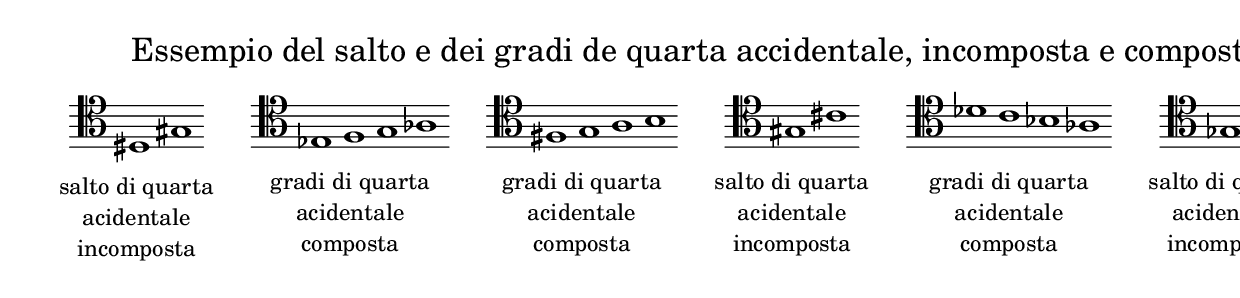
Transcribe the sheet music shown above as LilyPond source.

\version "2.22.2"

% Auto generated file

\header {
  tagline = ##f
}

dot = {
   \once \override Script.add-stem-support = ##f
   \once \override Script.toward-stem-shift = 0
   \once \override Script.skyline-horizontal-padding = 0
   \once \override Script.direction = 1
   \once \override Script.font-size = 1
}

\markup {
  \center-column {
    \line {
      \center-align
      \fontsize#3 { \concat { \normal-text "Essempio del salto e dei gradi de quarta accidentale, incomposta e composta"} }
    }
    \null
    \line {
      \center-column {

        \line {
          \score {
            <<
              \new Staff \with { instrumentName = ""} {
                \override Staff.TimeSignature.stencil = ##f
                \override Staff.NoteHead.style = #'baroque
                \accidentalStyle Score.forget
                \cadenzaOn
                \clef "tenor"
                \key c #`((0 . ,NATURAL) (1 . ,NATURAL) (2 . ,NATURAL)
                          (3 . ,NATURAL) (4 . ,NATURAL) (5 . ,NATURAL)
                          (6 . ,NATURAL))  dis1  gis1 
                \cadenzaOff
              }
            >>
            \layout {
              \context {
                \Score
                \override SpacingSpanner.common-shortest-duration = #(ly:make-moment 1)
              }
            }
          }
        }
        \null
        \line {
          \left-align {  \normal-text "salto di quarta" }
        }
        \line {
          \left-align {  \normal-text "acidentale" }
        }
        \line {
          \left-align {  \normal-text "incomposta" }
        }

      }
      \hspace #3 
      \center-column {

        \line {
          \score {
            <<
              \new Staff \with { instrumentName = ""} {
                \override Staff.TimeSignature.stencil = ##f
                \override Staff.NoteHead.style = #'baroque
                \accidentalStyle Score.forget
                \cadenzaOn
                \clef "tenor"
                \key c #`((0 . ,NATURAL) (1 . ,NATURAL) (2 . ,NATURAL)
                          (3 . ,NATURAL) (4 . ,NATURAL) (5 . ,NATURAL)
                          (6 . ,NATURAL))  es1  f1  g1  as1 
                \cadenzaOff
              }
            >>
            \layout {
              \context {
                \Score
                \override SpacingSpanner.common-shortest-duration = #(ly:make-moment 1)
              }
            }
          }
        }
        \null
        \line {
          \left-align {  \normal-text "gradi di quarta" }
        }
        \line {
          \left-align {  \normal-text "acidentale" }
        }
        \line {
          \left-align {  \normal-text "composta" }
        }

      }
      \hspace #3 
      \center-column {

        \line {
          \score {
            <<
              \new Staff \with { instrumentName = ""} {
                \override Staff.TimeSignature.stencil = ##f
                \override Staff.NoteHead.style = #'baroque
                \accidentalStyle Score.forget
                \cadenzaOn
                \clef "tenor"
                \key c #`((0 . ,NATURAL) (1 . ,NATURAL) (2 . ,NATURAL)
                          (3 . ,NATURAL) (4 . ,NATURAL) (5 . ,NATURAL)
                          (6 . ,NATURAL))  fis1  g1  a1  b1 
                \cadenzaOff
              }
            >>
            \layout {
              \context {
                \Score
                \override SpacingSpanner.common-shortest-duration = #(ly:make-moment 1)
              }
            }
          }
        }
        \null
        \line {
          \left-align {  \normal-text "gradi di quarta" }
        }
        \line {
          \left-align {  \normal-text "acidentale" }
        }
        \line {
          \left-align {  \normal-text "composta" }
        }

      }
      \hspace #3 
      \center-column {

        \line {
          \score {
            <<
              \new Staff \with { instrumentName = ""} {
                \override Staff.TimeSignature.stencil = ##f
                \override Staff.NoteHead.style = #'baroque
                \accidentalStyle Score.forget
                \cadenzaOn
                \clef "tenor"
                \key c #`((0 . ,NATURAL) (1 . ,NATURAL) (2 . ,NATURAL)
                          (3 . ,NATURAL) (4 . ,NATURAL) (5 . ,NATURAL)
                          (6 . ,NATURAL))  gis1  cis'1 
                \cadenzaOff
              }
            >>
            \layout {
              \context {
                \Score
                \override SpacingSpanner.common-shortest-duration = #(ly:make-moment 1)
              }
            }
          }
        }
        \null
        \line {
          \left-align {  \normal-text "salto di quarta" }
        }
        \line {
          \left-align {  \normal-text "acidentale" }
        }
        \line {
          \left-align {  \normal-text "incomposta" }
        }

      }
      \hspace #3 
      \center-column {

        \line {
          \score {
            <<
              \new Staff \with { instrumentName = ""} {
                \override Staff.TimeSignature.stencil = ##f
                \override Staff.NoteHead.style = #'baroque
                \accidentalStyle Score.forget
                \cadenzaOn
                \clef "tenor"
                \key c #`((0 . ,NATURAL) (1 . ,NATURAL) (2 . ,NATURAL)
                          (3 . ,NATURAL) (4 . ,NATURAL) (5 . ,NATURAL)
                          (6 . ,NATURAL))  des'1  c'1  bes1  as1 
                \cadenzaOff
              }
            >>
            \layout {
              \context {
                \Score
                \override SpacingSpanner.common-shortest-duration = #(ly:make-moment 1)
              }
            }
          }
        }
        \null
        \line {
          \left-align {  \normal-text "gradi di quarta" }
        }
        \line {
          \left-align {  \normal-text "acidentale" }
        }
        \line {
          \left-align {  \normal-text "composta" }
        }

      }
      \hspace #3 
      \center-column {

        \line {
          \score {
            <<
              \new Staff \with { instrumentName = ""} {
                \override Staff.TimeSignature.stencil = ##f
                \override Staff.NoteHead.style = #'baroque
                \accidentalStyle Score.forget
                \cadenzaOn
                \clef "tenor"
                \key c #`((0 . ,NATURAL) (1 . ,NATURAL) (2 . ,NATURAL)
                          (3 . ,NATURAL) (4 . ,NATURAL) (5 . ,NATURAL)
                          (6 . ,NATURAL))  ges1  des1 
                \cadenzaOff
              }
            >>
            \layout {
              \context {
                \Score
                \override SpacingSpanner.common-shortest-duration = #(ly:make-moment 1)
              }
            }
          }
        }
        \null
        \line {
          \left-align {  \normal-text "salto di quarta" }
        }
        \line {
          \left-align {  \normal-text "acidentale" }
        }
        \line {
          \left-align {  \normal-text "incomposta" }
        }

      }
      \hspace #3 

    }
  }
}